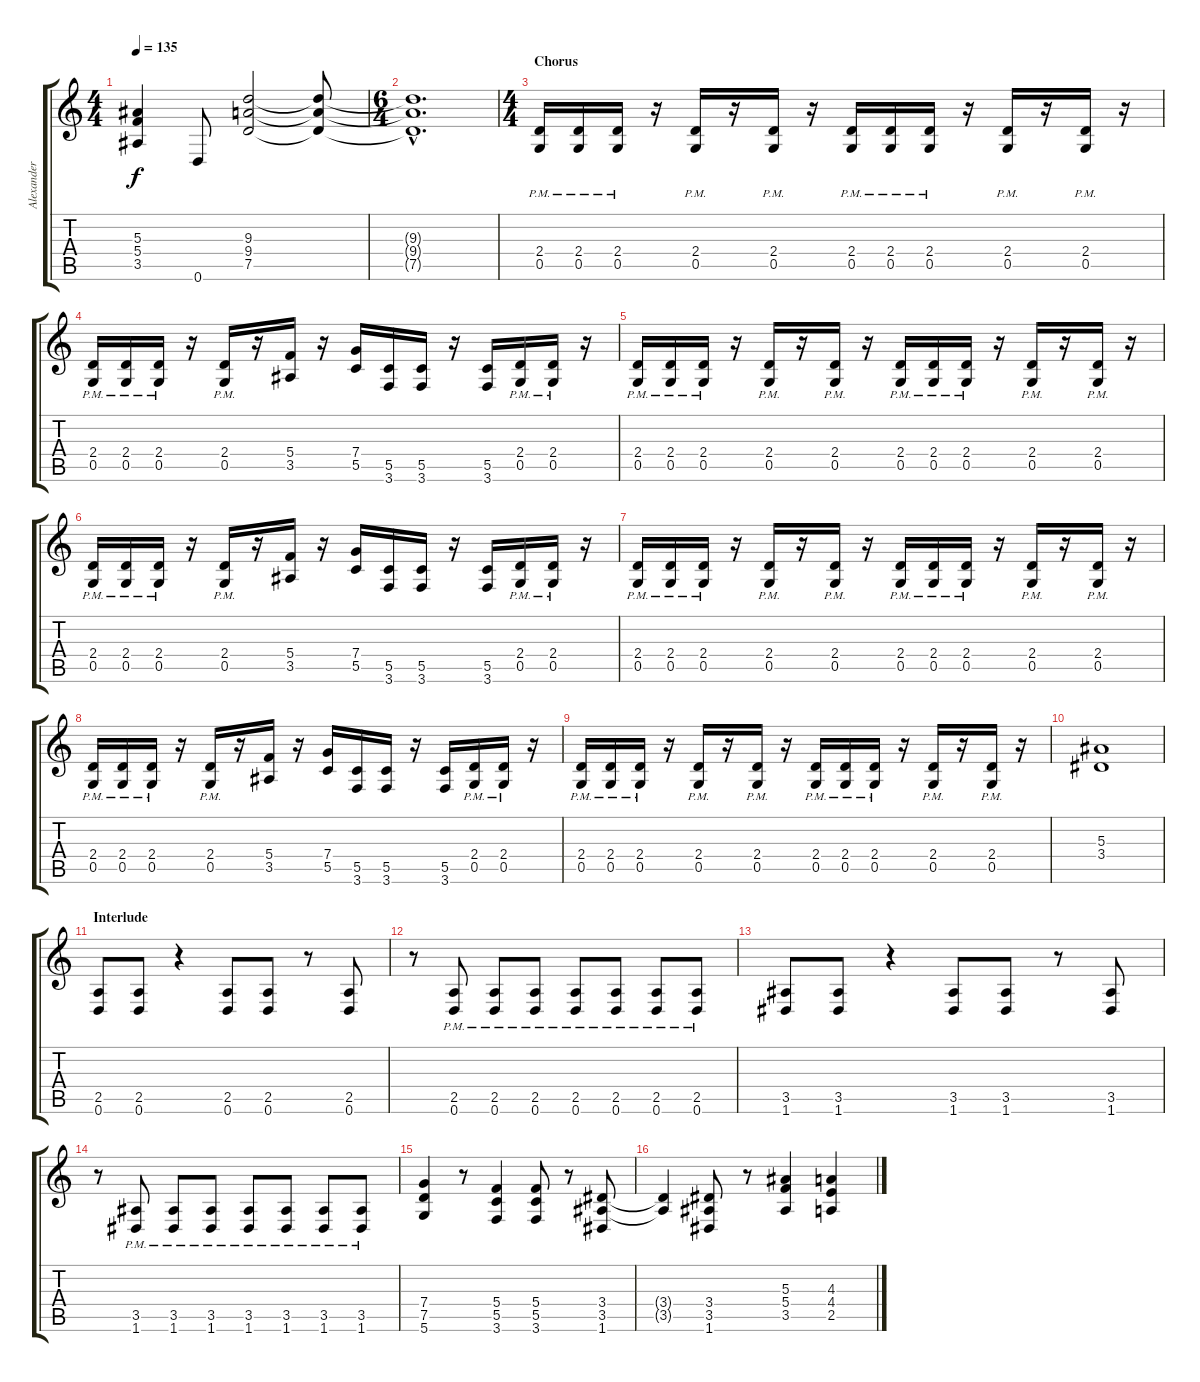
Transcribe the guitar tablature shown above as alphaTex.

\track ("Alexander" "Alexander") {instrument distortionguitar}
\staff {score tabs}
\tuning (D4 A3 F3 C3 G2 D2) {hide}
\ts (4 4)
\tempo 135
\clef g2
\ks c
(5.3 5.4 3.5).4{dy f} 0.6.8 (9.3 9.4 7.5).2 (9.3{t} 9.4{t} 7.5{t}).8 |
\ts (6 4)
(9.3{hac t} 9.4{hac t} 7.5{hac t}).1{d} |
\ts (4 4)
\section ("" "Chorus")
(2.4{pm} 0.5{pm}).16 (2.4{pm} 0.5{pm}).16 (2.4{pm} 0.5{pm}).16 r.16 (2.4{pm} 0.5).16 r.16 (2.4{pm} 0.5).16 r.16 (2.4{pm} 0.5).16 (2.4{pm} 0.5).16 (2.4{pm} 0.5).16 r.16 (2.4{pm} 0.5).16 r.16 (2.4{pm} 0.5).16 r.16 |
(2.4{pm} 0.5).16 (2.4{pm} 0.5).16 (2.4{pm} 0.5).16 r.16 (2.4{pm} 0.5).16 r.16 (5.4 3.5).16 r.16 (7.4 5.5).16 (5.5 3.6).16 (5.5 3.6).16 r.16 (5.5 3.6).16 (2.4{pm} 0.5).16 (2.4{pm} 0.5).16 r.16 |
(2.4{pm} 0.5).16 (2.4{pm} 0.5).16 (2.4{pm} 0.5).16 r.16 (2.4{pm} 0.5).16 r.16 (2.4{pm} 0.5).16 r.16 (2.4{pm} 0.5).16 (2.4{pm} 0.5).16 (2.4{pm} 0.5).16 r.16 (2.4{pm} 0.5).16 r.16 (2.4{pm} 0.5).16 r.16 |
(2.4{pm} 0.5).16 (2.4{pm} 0.5).16 (2.4{pm} 0.5).16 r.16 (2.4{pm} 0.5).16 r.16 (5.4 3.5).16 r.16 (7.4 5.5).16 (5.5 3.6).16 (5.5 3.6).16 r.16 (5.5 3.6).16 (2.4{pm} 0.5).16 (2.4{pm} 0.5).16 r.16 |
(2.4{pm} 0.5).16 (2.4{pm} 0.5).16 (2.4{pm} 0.5).16 r.16 (2.4{pm} 0.5).16 r.16 (2.4{pm} 0.5).16 r.16 (2.4{pm} 0.5).16 (2.4{pm} 0.5).16 (2.4{pm} 0.5).16 r.16 (2.4{pm} 0.5).16 r.16 (2.4{pm} 0.5).16 r.16 |
(2.4{pm} 0.5).16 (2.4{pm} 0.5).16 (2.4{pm} 0.5).16 r.16 (2.4{pm} 0.5).16 r.16 (5.4 3.5).16 r.16 (7.4 5.5).16 (5.5 3.6).16 (5.5 3.6).16 r.16 (5.5 3.6).16 (2.4{pm} 0.5).16 (2.4{pm} 0.5).16 r.16 |
(2.4{pm} 0.5).16 (2.4{pm} 0.5).16 (2.4{pm} 0.5).16 r.16 (2.4{pm} 0.5).16 r.16 (2.4{pm} 0.5).16 r.16 (2.4{pm} 0.5).16 (2.4{pm} 0.5).16 (2.4{pm} 0.5).16 r.16 (2.4{pm} 0.5).16 r.16 (2.4{pm} 0.5).16 r.16 |
(5.3 3.4).1 |
\section ("" "Interlude")
(2.5 0.6).8 (2.5 0.6).8 r.4 (2.5 0.6).8 (2.5 0.6).8 r.8 (2.5 0.6).8 |
r.8 (2.5{pm} 0.6{pm}).8 (2.5{pm} 0.6{pm}).8 (2.5{pm} 0.6{pm}).8 (2.5{pm} 0.6{pm}).8 (2.5{pm} 0.6{pm}).8 (2.5{pm} 0.6{pm}).8 (2.5{pm} 0.6{pm}).8 |
(3.5 1.6).8 (3.5 1.6).8 r.4 (3.5 1.6).8 (3.5 1.6).8 r.8 (3.5 1.6).8 |
r.8 (3.5{pm} 1.6{pm}).8 (3.5{pm} 1.6{pm}).8 (3.5{pm} 1.6{pm}).8 (3.5{pm} 1.6{pm}).8 (3.5{pm} 1.6{pm}).8 (3.5{pm} 1.6{pm}).8 (3.5{pm} 1.6{pm}).8 |
(7.4 7.5 5.6).4 r.8 (5.4 5.5 3.6).4 (5.4 5.5 3.6).8 r.8 (3.4 3.5 1.6).8 |
(3.4{t} 3.5{t}).4 (3.4 3.5 1.6).8 r.8 (5.3 5.4 3.5).4 (4.3 4.4 2.5).4
